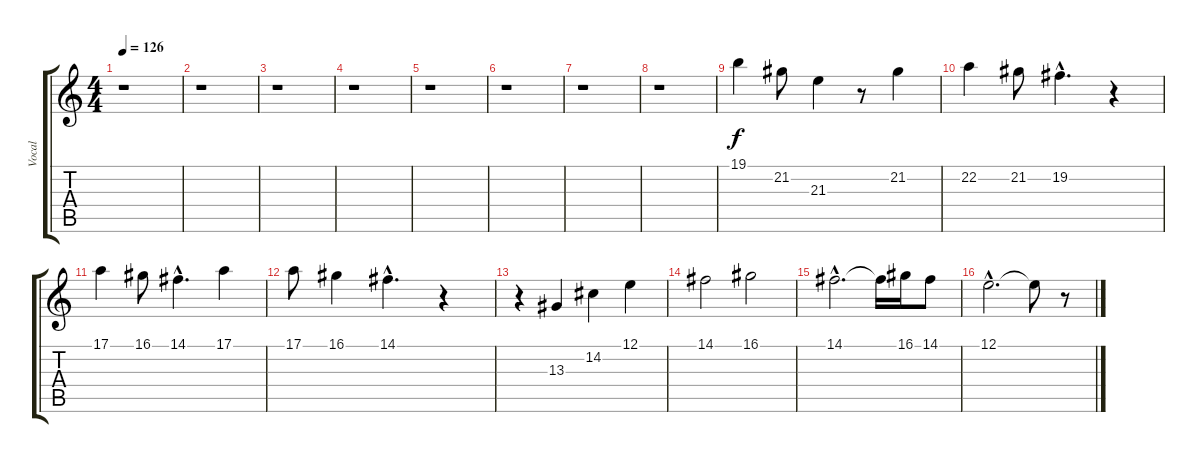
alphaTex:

\track ("Vocal" "Vocal") {instrument lead6voice}
\staff {score tabs}
\tuning (E4 B3 G3 D3 A2 E2) {hide}
\ts (4 4)
\tempo 126
\clef g2
\ks c
r.1{dy f} |
r.1 |
r.1 |
r.1 |
r.1 |
r.1 |
r.1 |
r.1 |
19.1.4 21.2.8 21.3.4 r.8 21.2.4 |
22.2.4 21.2.8 19.2{hac}.4{d} r.4 |
17.1.4 16.1.8 14.1{hac}.4{d} 17.1.4 |
17.1.8 16.1.4 14.1{hac}.4{d} r.4 |
r.4 13.3.4 14.2.4 12.1.4 |
14.1.2 16.1.2 |
14.1{hac}.2{d} 14.1{t}.16 16.1.16 14.1.8 |
12.1{hac}.2{d} 12.1{t}.8 r.8
